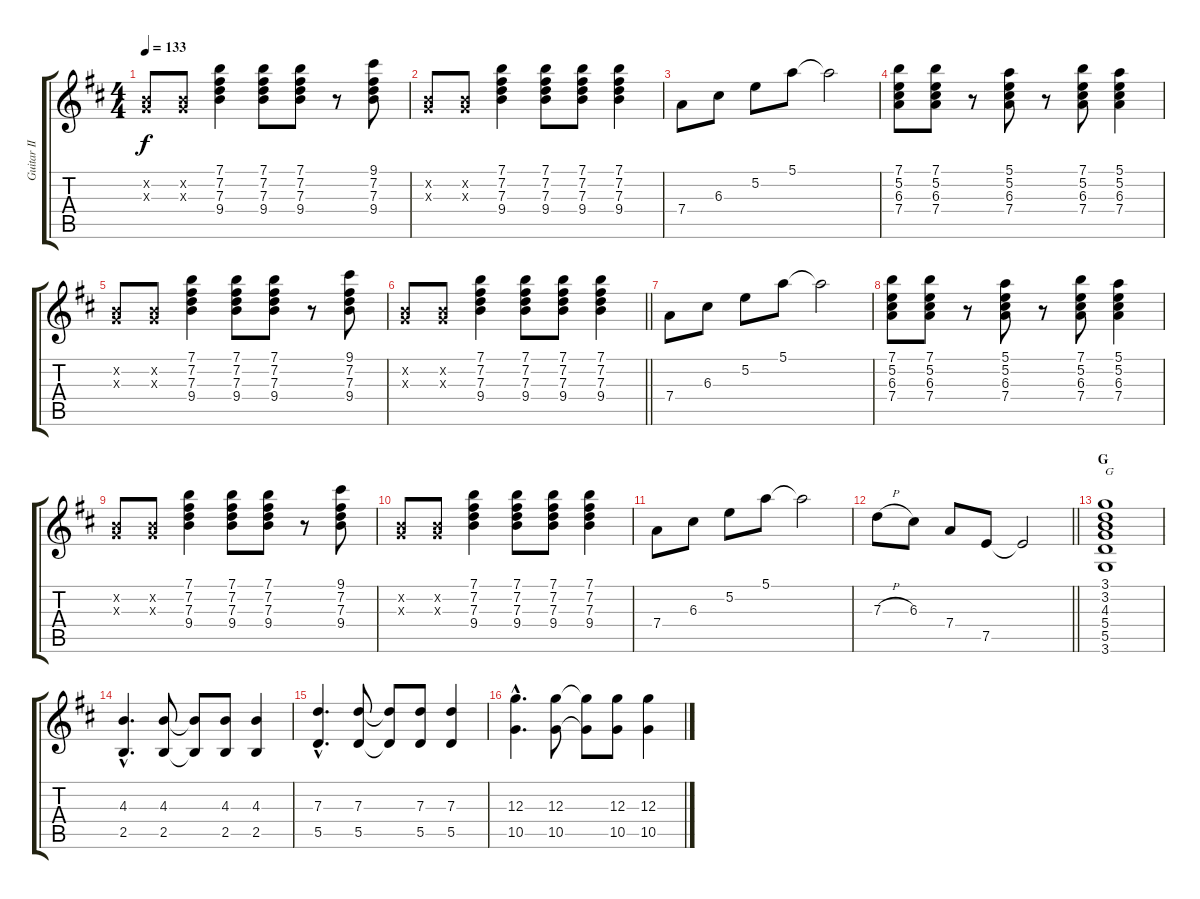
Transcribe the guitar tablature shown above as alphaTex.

\track ("Guitar II" "Guitar II") {instrument distortionguitar}
\staff {score tabs}
\tuning (E4 B3 G3 D3 A2 E2) {hide}
\ts (4 4)
\tempo 133
\clef g2
\ks d
(0.2{x} 0.3{x}).8{dy f} (0.2{x} 0.3{x}).8 (7.1 7.2 7.3 9.4).4 (7.1 7.2 7.3 9.4).8 (7.1 7.2 7.3 9.4).8 r.8 (9.1 7.2 7.3 9.4).8 |
(0.2{x} 0.3{x}).8 (0.2{x} 0.3{x}).8 (7.1 7.2 7.3 9.4).4 (7.1 7.2 7.3 9.4).8 (7.1 7.2 7.3 9.4).8 (7.1 7.2 7.3 9.4).4 |
7.4.8 6.3.8 5.2.8 5.1.8 5.1{t}.2 |
(7.1 5.2 6.3 7.4).8 (7.1 5.2 6.3 7.4).8 r.8 (5.1 5.2 6.3 7.4).8 r.8 (7.1 5.2 6.3 7.4).8 (5.1 5.2 6.3 7.4).4 |
(0.2{x} 0.3{x}).8 (0.2{x} 0.3{x}).8 (7.1 7.2 7.3 9.4).4 (7.1 7.2 7.3 9.4).8 (7.1 7.2 7.3 9.4).8 r.8 (9.1 7.2 7.3 9.4).8 |
\barLineRight lightlight
(0.2{x} 0.3{x}).8 (0.2{x} 0.3{x}).8 (7.1 7.2 7.3 9.4).4 (7.1 7.2 7.3 9.4).8 (7.1 7.2 7.3 9.4).8 (7.1 7.2 7.3 9.4).4 |
7.4.8 6.3.8 5.2.8 5.1.8 5.1{t}.2 |
(7.1 5.2 6.3 7.4).8 (7.1 5.2 6.3 7.4).8 r.8 (5.1 5.2 6.3 7.4).8 r.8 (7.1 5.2 6.3 7.4).8 (5.1 5.2 6.3 7.4).4 |
(0.2{x} 0.3{x}).8 (0.2{x} 0.3{x}).8 (7.1 7.2 7.3 9.4).4 (7.1 7.2 7.3 9.4).8 (7.1 7.2 7.3 9.4).8 r.8 (9.1 7.2 7.3 9.4).8 |
(0.2{x} 0.3{x}).8 (0.2{x} 0.3{x}).8 (7.1 7.2 7.3 9.4).4 (7.1 7.2 7.3 9.4).8 (7.1 7.2 7.3 9.4).8 (7.1 7.2 7.3 9.4).4 |
7.4.8 6.3.8 5.2.8 5.1.8 5.1{t}.2 |
\barLineRight lightlight
7.3{h}.8 6.3.8 7.4.8 7.5.8 7.5{t}.2 |
\section ("" "G")
(3.1 3.2 4.3 5.4 5.5 3.6).1{txt "G"} |
(4.3{hac} 2.5{hac}).4{d} (4.3 2.5).8 (4.3{t} 2.5{t}).8 (4.3 2.5).8 (4.3 2.5).4 |
(7.3{hac} 5.5{hac}).4{d} (7.3 5.5).8 (7.3{t} 5.5{t}).8 (7.3 5.5).8 (7.3 5.5).4 |
(12.3{hac} 10.5{hac}).4{d} (12.3 10.5).8 (12.3{t} 10.5{t}).8 (12.3 10.5).8 (12.3 10.5).4
